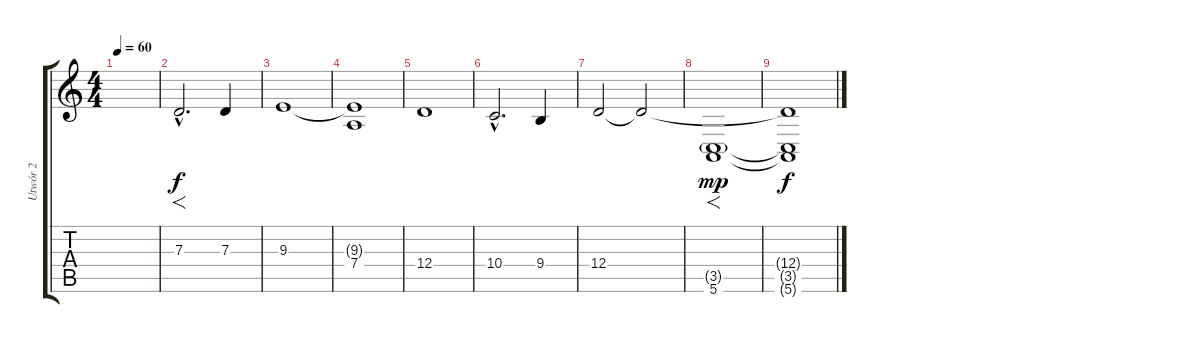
\track ("Utwór 2" "Utwór 2") {instrument stringensemble1}
\staff {score tabs}
\tuning (E4 B3 G3 D3 A2 E2) {hide}
\ts (4 4)
\tempo 60
\clef g2
\ks c
|
7.3{hac}.2{f d} 7.3.4 |
9.3.1 |
(9.3{t} 7.4).1 |
12.4.1 |
10.4{hac}.2{d} 9.4.4 |
12.4.2 12.4{t}.2{volume 3} |
(3.5{g} 5.6).1{f dy mp volume 4} |
(12.4{t} 3.5{t} 5.6{t}).1{dy f}
